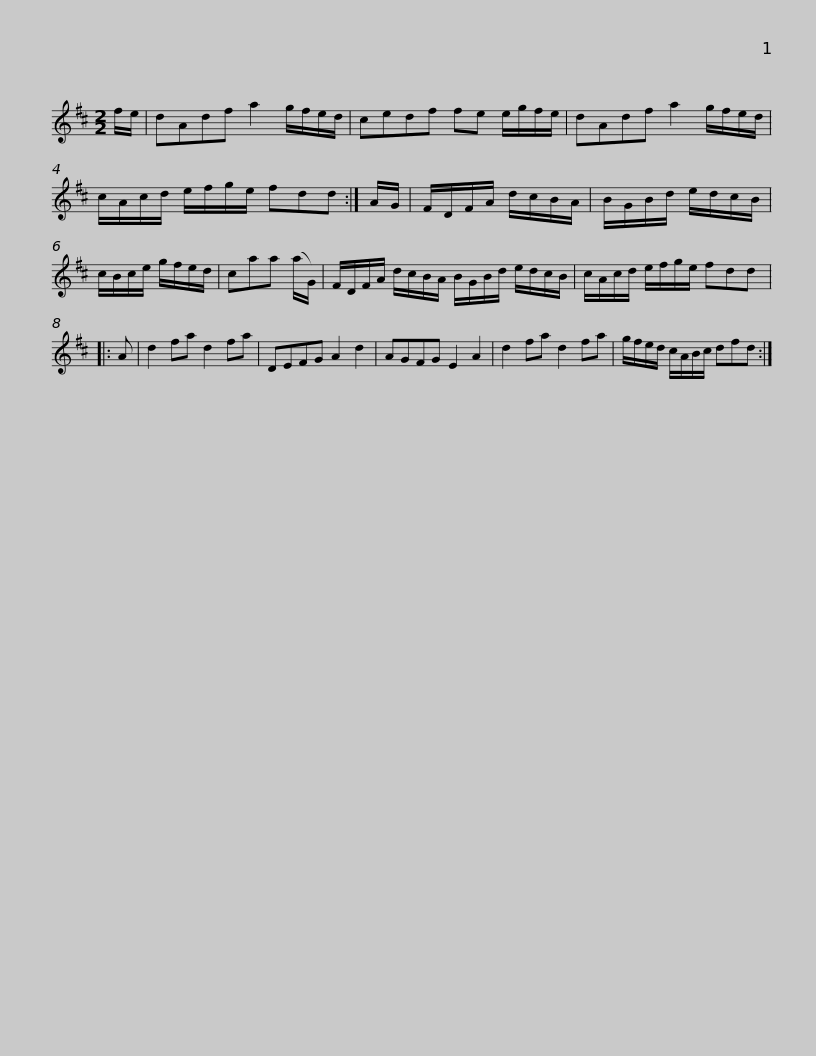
X:1
L:1/8
M:2/2
I:linebreak $
K:D
V:1 treble
V:1
 f/e/ | dAdf a2 g/f/e/d/ | cedf fe e/g/f/e/ | dAdf a2 g/f/e/d/ | c/A/c/d/ e/f/g/e/ fdd :| %5
 A/G/ |$ F/D/F/A/ d/c/B/A/ | B/G/B/d/ e/d/c/B/ | c/B/c/e/ g/f/e/d/ | caa (a/G/) | %10
 F/D/F/A/ d/c/B/A/ B/G/B/d/ e/d/c/B/ |$ c/A/c/d/ e/f/g/e/ fdd |: A | d2 fa d2 fa | DEFG A2 d2 | %15
 AGFG E2 A2 | d2 fa d2 fa |$ g/f/e/d/ c/A/B/c/ dfd :| %18
